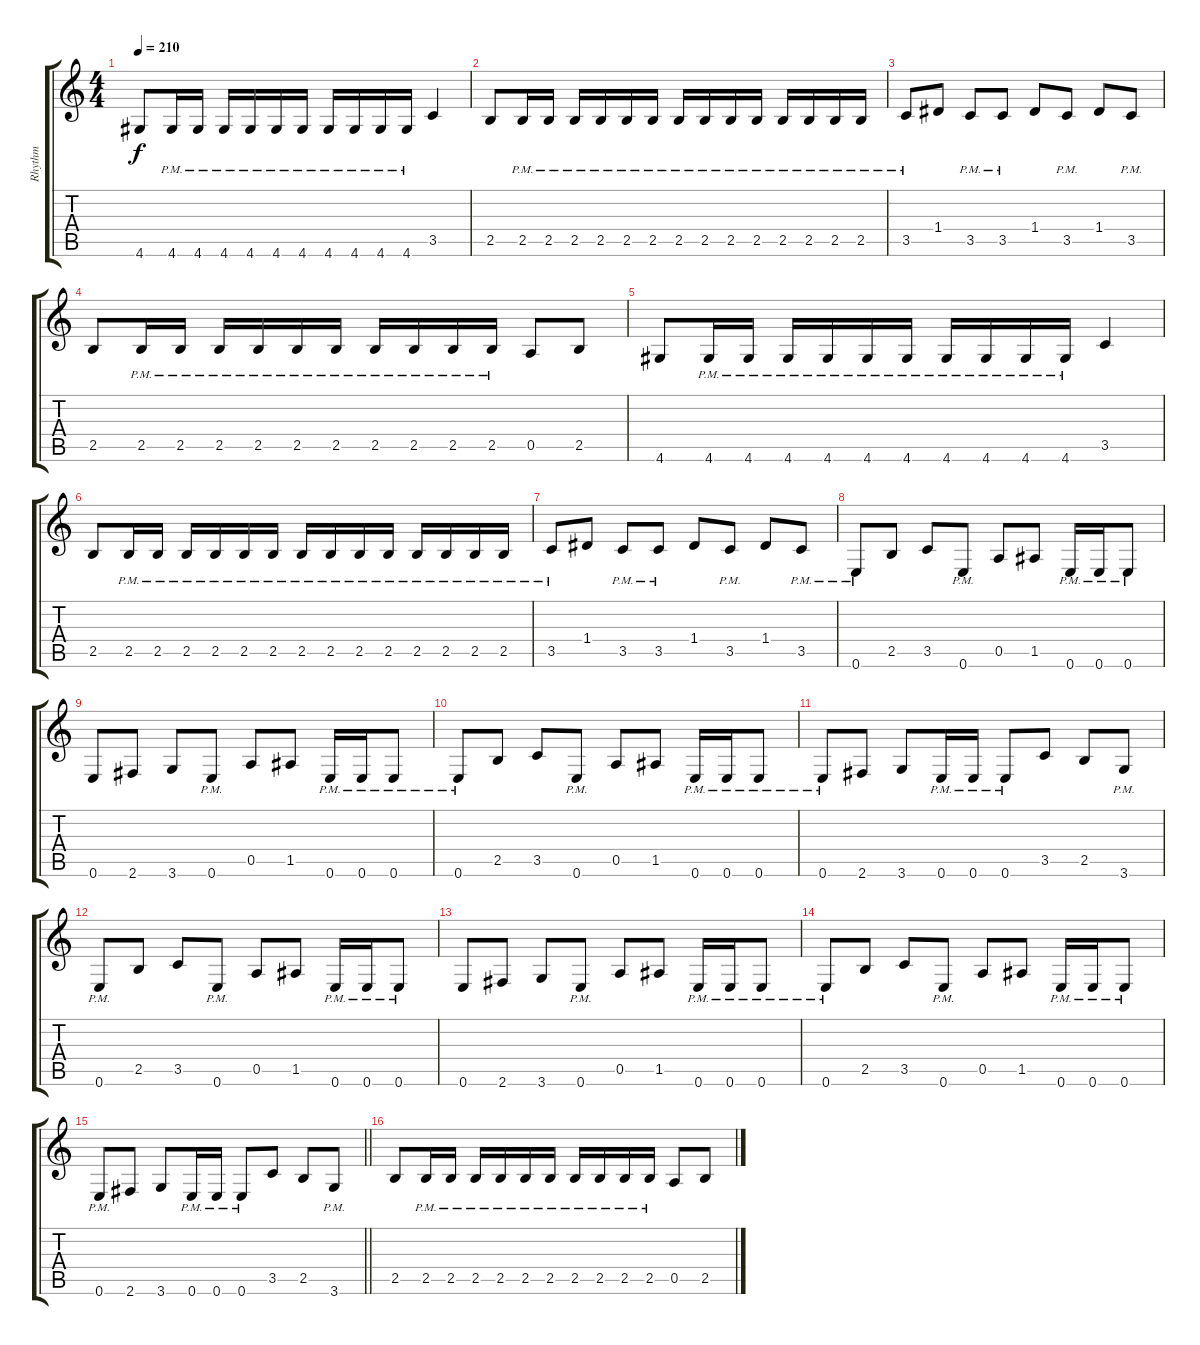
\track ("Rhythm" "Rhythm") {instrument distortionguitar}
\staff {score tabs}
\tuning (E4 B3 G3 D3 A2 E2) {hide}
\ts (4 4)
\tempo 210
\clef g2
\ks c
4.6.8{dy f} 4.6{pm}.16 4.6{pm}.16 4.6{pm}.16 4.6{pm}.16 4.6{pm}.16 4.6{pm}.16 4.6{pm}.16 4.6{pm}.16 4.6{pm}.16 4.6{pm}.16 3.5.4 |
2.5.8 2.5{pm}.16 2.5{pm}.16 2.5{pm}.16 2.5{pm}.16 2.5{pm}.16 2.5{pm}.16 2.5{pm}.16 2.5{pm}.16 2.5{pm}.16 2.5{pm}.16 2.5{pm}.16 2.5{pm}.16 2.5{pm}.16 2.5{pm}.16 |
3.5{pm}.8 1.4.8 3.5{pm}.8 3.5{pm}.8 1.4.8 3.5{pm}.8 1.4.8 3.5{pm}.8 |
2.5.8 2.5{pm}.16 2.5{pm}.16 2.5{pm}.16 2.5{pm}.16 2.5{pm}.16 2.5{pm}.16 2.5{pm}.16 2.5{pm}.16 2.5{pm}.16 2.5{pm}.16 0.5.8 2.5.8 |
4.6.8 4.6{pm}.16 4.6{pm}.16 4.6{pm}.16 4.6{pm}.16 4.6{pm}.16 4.6{pm}.16 4.6{pm}.16 4.6{pm}.16 4.6{pm}.16 4.6{pm}.16 3.5.4 |
2.5.8 2.5{pm}.16 2.5{pm}.16 2.5{pm}.16 2.5{pm}.16 2.5{pm}.16 2.5{pm}.16 2.5{pm}.16 2.5{pm}.16 2.5{pm}.16 2.5{pm}.16 2.5{pm}.16 2.5{pm}.16 2.5{pm}.16 2.5{pm}.16 |
3.5{pm}.8 1.4.8 3.5{pm}.8 3.5{pm}.8 1.4.8 3.5{pm}.8 1.4.8 3.5{pm}.8 |
0.6{pm}.8 2.5.8 3.5.8 0.6{pm}.8 0.5.8 1.5.8 0.6{pm}.16 0.6{pm}.16 0.6{pm}.8 |
0.6.8 2.6.8 3.6.8 0.6{pm}.8 0.5.8 1.5.8 0.6{pm}.16 0.6{pm}.16 0.6{pm}.8 |
0.6{pm}.8 2.5.8 3.5.8 0.6{pm}.8 0.5.8 1.5.8 0.6{pm}.16 0.6{pm}.16 0.6{pm}.8 |
0.6{pm}.8 2.6.8 3.6.8 0.6{pm}.16 0.6{pm}.16 0.6{pm}.8 3.5.8 2.5.8 3.6{pm}.8 |
0.6{pm}.8 2.5.8 3.5.8 0.6{pm}.8 0.5.8 1.5.8 0.6{pm}.16 0.6{pm}.16 0.6{pm}.8 |
0.6.8 2.6.8 3.6.8 0.6{pm}.8 0.5.8 1.5.8 0.6{pm}.16 0.6{pm}.16 0.6{pm}.8 |
0.6{pm}.8 2.5.8 3.5.8 0.6{pm}.8 0.5.8 1.5.8 0.6{pm}.16 0.6{pm}.16 0.6{pm}.8 |
\barLineRight lightlight
0.6{pm}.8 2.6.8 3.6.8 0.6{pm}.16 0.6{pm}.16 0.6{pm}.8 3.5.8 2.5.8 3.6{pm}.8 |
2.5.8 2.5{pm}.16 2.5{pm}.16 2.5{pm}.16 2.5{pm}.16 2.5{pm}.16 2.5{pm}.16 2.5{pm}.16 2.5{pm}.16 2.5{pm}.16 2.5{pm}.16 0.5.8 2.5.8
